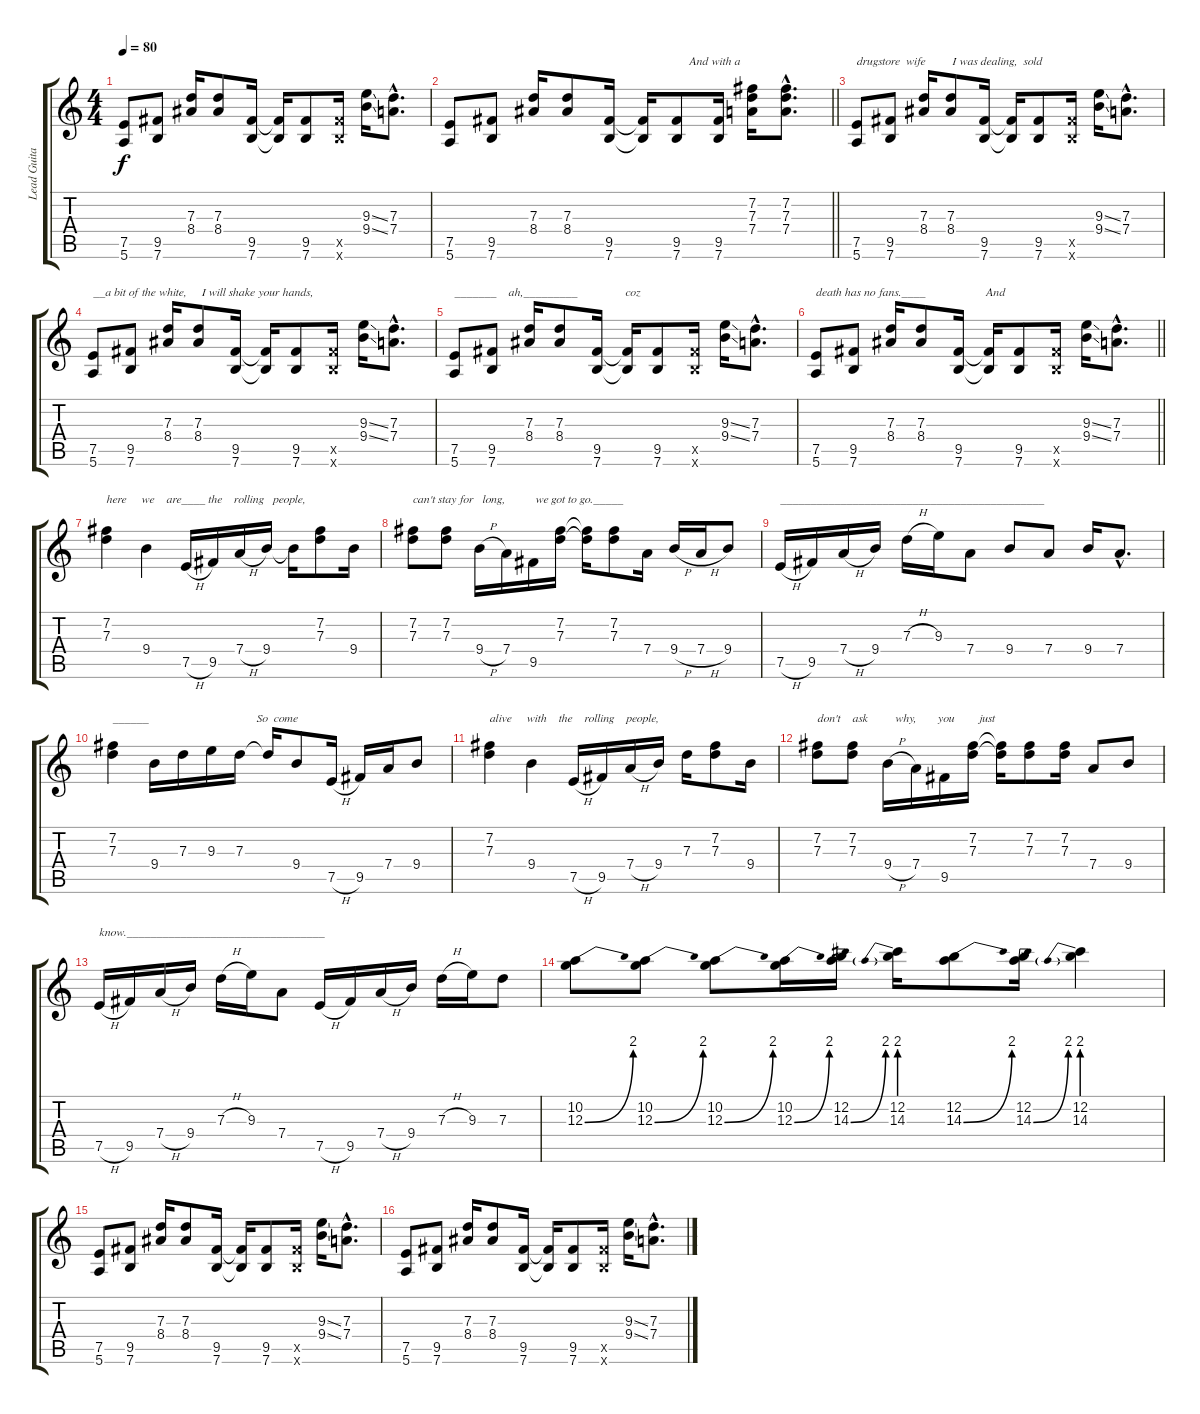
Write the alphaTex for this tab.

\track ("Lead Guitar 1" "Lead Guita") {instrument overdrivenguitar}
\staff {score tabs}
\tuning (E4 B3 G3 D3 A2 E2) {hide}
\ts (4 4)
\tempo 80
\clef g2
\ks c
(7.5 5.6).8{dy f} (9.5 7.6).8 (7.3 8.4).16 (7.3 8.4).8 (9.5 7.6).16 (9.5{t} 7.6{t}).16 (9.5 7.6).8 (9.5{x} 7.6{x}).16 (9.3{ss} 9.4{ss}).16 (7.3{hac} 7.4{hac}).8{d} |
\barLineRight lightlight
(7.5 5.6).8 (9.5 7.6).8 (7.3 8.4).16 (7.3 8.4).8 (9.5 7.6).16 (9.5{t} 7.6{t}).16 (9.5 7.6).8{txt "    And with a"} (9.5 7.6).16 (7.2 7.3 7.4).16 (7.2{hac} 7.3{hac} 7.4{hac}).8{d} |
(7.5 5.6).8{txt "drugstore  wife         I was dealing,  sold"} (9.5 7.6).8 (7.3 8.4).16 (7.3 8.4).8 (9.5 7.6).16 (9.5{t} 7.6{t}).16 (9.5 7.6).8 (9.5{x} 7.6{x}).16 (9.3{ss} 9.4{ss}).16 (7.3{hac} 7.4{hac}).8{d} |
(7.5 5.6).8{txt "__a bit of the white,     I will shake your hands,"} (9.5 7.6).8 (7.3 8.4).16 (7.3 8.4).8 (9.5 7.6).16 (9.5{t} 7.6{t}).16 (9.5 7.6).8 (9.5{x} 7.6{x}).16 (9.3{ss} 9.4{ss}).16 (7.3{hac} 7.4{hac}).8{d} |
(7.5 5.6).8{txt "_______    ah,_________                coz"} (9.5 7.6).8 (7.3 8.4).16 (7.3 8.4).8 (9.5 7.6).16 (9.5{t} 7.6{t}).16 (9.5 7.6).8 (9.5{x} 7.6{x}).16 (9.3{ss} 9.4{ss}).16 (7.3{hac} 7.4{hac}).8{d} |
\barLineRight lightlight
(7.5 5.6).8{txt "death has no fans.____                    And"} (9.5 7.6).8 (7.3 8.4).16 (7.3 8.4).8 (9.5 7.6).16 (9.5{t} 7.6{t}).16 (9.5 7.6).8 (9.5{x} 7.6{x}).16 (9.3{ss} 9.4{ss}).16 (7.3{hac} 7.4{hac}).8{d} |
(7.2 7.3).4{txt "here     we    are____ the    rolling   people,"} 9.4.4 7.5{h}.16 9.5.16 7.4{h}.16 9.4.16 9.4{t}.16 (7.2 7.3).8 9.4.16 |
(7.2 7.3).8{txt "can't stay for   long,          we got to go._____"} (7.2 7.3).8 9.4{h}.16 7.4.16 9.5.16 (7.2 7.3).16 (7.2{t} 7.3{t}).16 (7.2 7.3).8 7.4.16 9.4{h}.16 7.4{h}.16 9.4.8 |
7.5{h}.16{txt "____________________________________________"} 9.5.16 7.4{h}.16 9.4.16 7.3{h}.16 9.3.16 7.4.8 9.4.8 7.4.8 9.4.16 7.4{hac}.8{d} |
(7.2 7.3).4{txt "______                                    So  come"} 9.4.16 7.3.16 9.3.16 7.3.16 7.3{t}.16 9.4.8 7.5{h}.16 9.5.16 7.4.16 9.4.8 |
(7.2 7.3).4{txt "alive     with    the    rolling    people,"} 9.4.4 7.5{h}.16 9.5.16 7.4{h}.16 9.4.16 7.3.16 (7.2 7.3).8 9.4.16 |
(7.2 7.3).8{txt "don't    ask         why,       you        just"} (7.2 7.3).8 9.4{h}.16 7.4.16 9.5.16 (7.2 7.3).16 (7.2{t} 7.3{t}).16 (7.2 7.3).8 (7.2 7.3).16 7.4.8 9.4.8 |
7.5{h}.16{txt "know._________________________________"} 9.5.16 7.4{h}.16 9.4.16 7.3{h}.16 9.3.16 7.4.8 7.5{h}.16 9.5.16 7.4{h}.16 9.4.16 7.3{h}.16 9.3.16 7.3.8 |
(10.2 12.3{be (bend 0 0 60 8)}).8 (10.2 12.3{be (bend 0 0 60 8)}).8 (10.2 12.3{be (bend 0 0 60 8)}).8 (10.2 12.3{be (bend 0 0 60 8)}).16 (12.2 14.3{be (bend 0 0 60 8)}).16 (12.2 14.3{be (prebend 0 8 60 8)}).16 (12.2 14.3{be (bend 0 0 60 8)}).8 (12.2 14.3{be (bend 0 0 60 8)}).16 (12.2 14.3{be (prebend 0 8 60 8)}).4 |
(7.5 5.6).8 (9.5 7.6).8 (7.3 8.4).16 (7.3 8.4).8 (9.5 7.6).16 (9.5{t} 7.6{t}).16 (9.5 7.6).8 (9.5{x} 7.6{x}).16 (9.3{ss} 9.4{ss}).16 (7.3{hac} 7.4{hac}).8{d} |
(7.5 5.6).8 (9.5 7.6).8 (7.3 8.4).16 (7.3 8.4).8 (9.5 7.6).16 (9.5{t} 7.6{t}).16 (9.5 7.6).8 (9.5{x} 7.6{x}).16 (9.3{ss} 9.4{ss}).16 (7.3{hac} 7.4{hac}).8{d}
